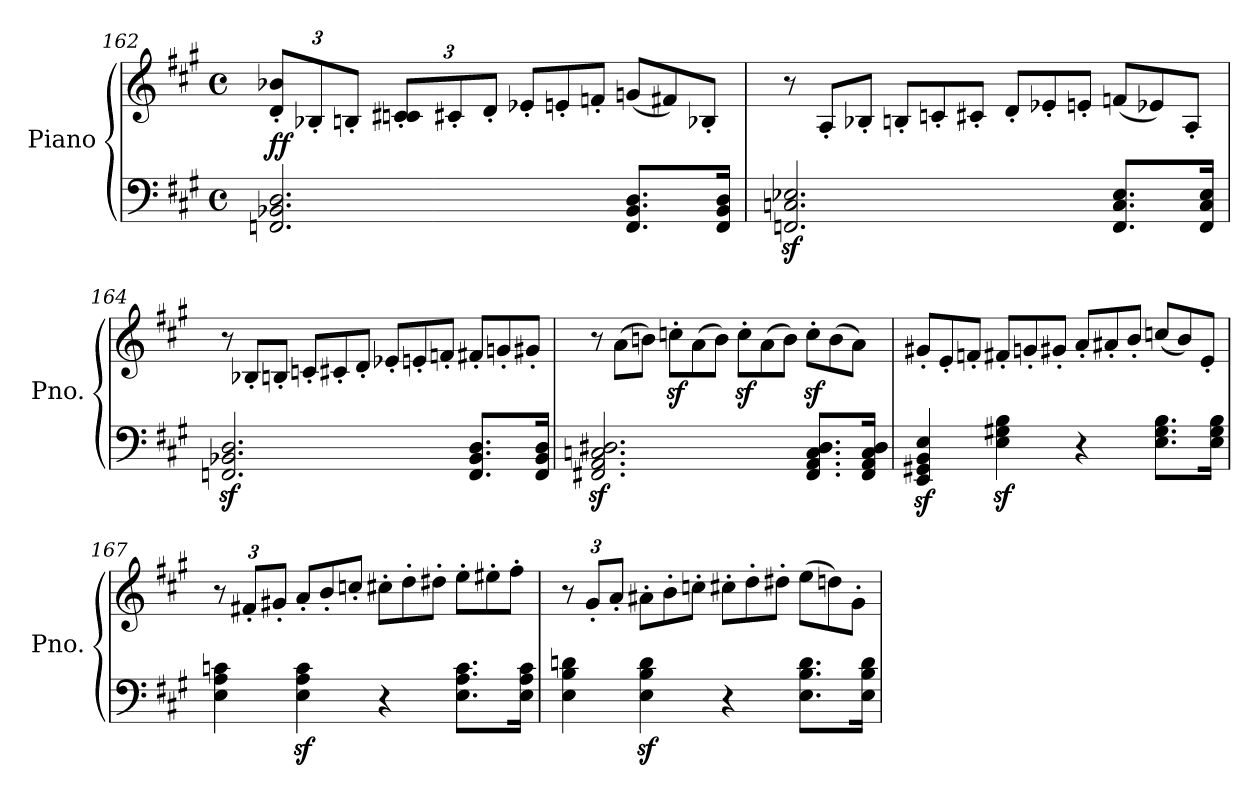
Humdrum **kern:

**kern	**kern	**dynam
*part1	*part1	*part1
*staff2	*staff1	*staff1/2
*I"Piano	*	*
*I'Pno.	*	*
*clefF4	*clefG2	*
*k[f#c#g#]	*k[f#c#g#]	*
*A:	*A:	*
*M4/4	*M4/4	*
*met(c)	*met(c)	*
*	*Xbrackettup	*
=162	=162	=162
!	!	!LO:DY:b
2.FFn/ 2.BB-X/ 2.D/	12d/' 12b-X/'L	ff
.	12B-X'/	.
.	12Bn'/J	.
.	12cn/' 12c#/'L	.
.	12c#X'/	.
.	12d'/J	.
*	*Xtuplet	*
.	12e-X'/L	.
.	12en'/	.
.	12fn'/J	.
8.FF/ 8.BB-/ 8.D/L	(12gn/L	.
.	12f#X/)	.
.	12B-X'/J	.
16FF/ 16BB-/ 16D/Jk	.	.
!!LO:LB:g=z
=163	=163	=163
2.FFn/z< 2.Cn/z< 2.E-X/z<	12r	.
.	12A'/L	.
.	12B-X'/J	.
.	12Bn'/L	.
.	12cn'/	.
.	12c#X'/J	.
.	12d'/L	.
.	12e-X'/	.
.	12en'/J	.
8.FF/ 8.C/ 8.E-/L	(12fn/L	.
.	12e-X/)	.
.	12A'/J	.
16FF/ 16C/ 16E-/Jk	.	.
=164	=164	=164
2.FFn/z< 2.BB-X/z< 2.D/z<	12r	.
.	12B-X'/L	.
.	12Bn'/J	.
.	12cn'/L	.
.	12c#X'/	.
.	12d'/J	.
.	12e-X'/L	.
.	12en'/	.
.	12fn'/J	.
8.FF/ 8.BB-/ 8.D/L	12f#X'/L	.
.	12gn'/	.
.	12g#X'/J	.
16FF/ 16BB-/ 16D/Jk	.	.
!!LO:LB:g=z
=165	=165	=165
2.FF#X/z< 2.AA/z< 2.Cn/z< 2.D#X/z<	12r	.
.	(12a\L	.
.	12bn\J)	.
.	12ccnz<'\L	.
.	(12a\	.
.	12b\J)	.
.	12ccz<'\L	.
.	(12a\	.
.	12b\J)	.
8.FF#/ 8.AA/ 8.C/ 8.D#/L	12ccz<'\L	.
.	(12b\	.
.	12a\J)	.
16FF#/ 16AA/ 16C/ 16D#/Jk	.	.
=166	=166	=166
4EE/z< 4GG#X/z< 4BB/z< 4E/z<	12g#X'/L	.
.	12e'/	.
.	12fn'/J	.
4E\z< 4G#X\z< 4B\z<	12f#X'/L	.
.	12gn'/	.
.	12g#X'/J	.
4r	12a'/L	.
.	12a#X'/	.
.	12b'/J	.
8.E\ 8.G#\ 8.B\L	(12ccn/L	.
.	12b/)	.
.	12e'/J	.
16E\ 16G#\ 16B\Jk	.	.
!!LO:LB:g=z
=167	=167	=167
*	*tuplet	*
4E\ 4A\ 4cn\	12r	.
.	12f#X'/L	.
.	12g#X'/J	.
*	*Xtuplet	*
4E\z< 4A\z< 4c\z<	12a'/L	.
.	12b'/	.
.	12ccn'/J	.
4r	12cc#X'\L	.
.	12dd'\	.
.	12dd#X'\J	.
8.E\ 8.A\ 8.c\L	12ee'\L	.
.	12ee#X'\	.
.	12ff#'\J	.
16E\ 16A\ 16c\Jk	.	.
=168	=168	=168
*	*tuplet	*
4E\ 4B\ 4dn\	12r	.
.	12g#'/L	.
.	12a'/J	.
*	*Xtuplet	*
4E\z< 4B\z< 4d\z<	12a#X'\L	.
.	12b'\	.
.	12ccn'\J	.
4r	12cc#X'\L	.
.	12dd'\	.
.	12dd#X'\J	.
8.E\ 8.B\ 8.d\L	(12ee\L	.
.	12ddn\)	.
.	12g#'\J	.
16E\ 16B\ 16d\Jk	.	.
=	=	=
*-	*-	*-
